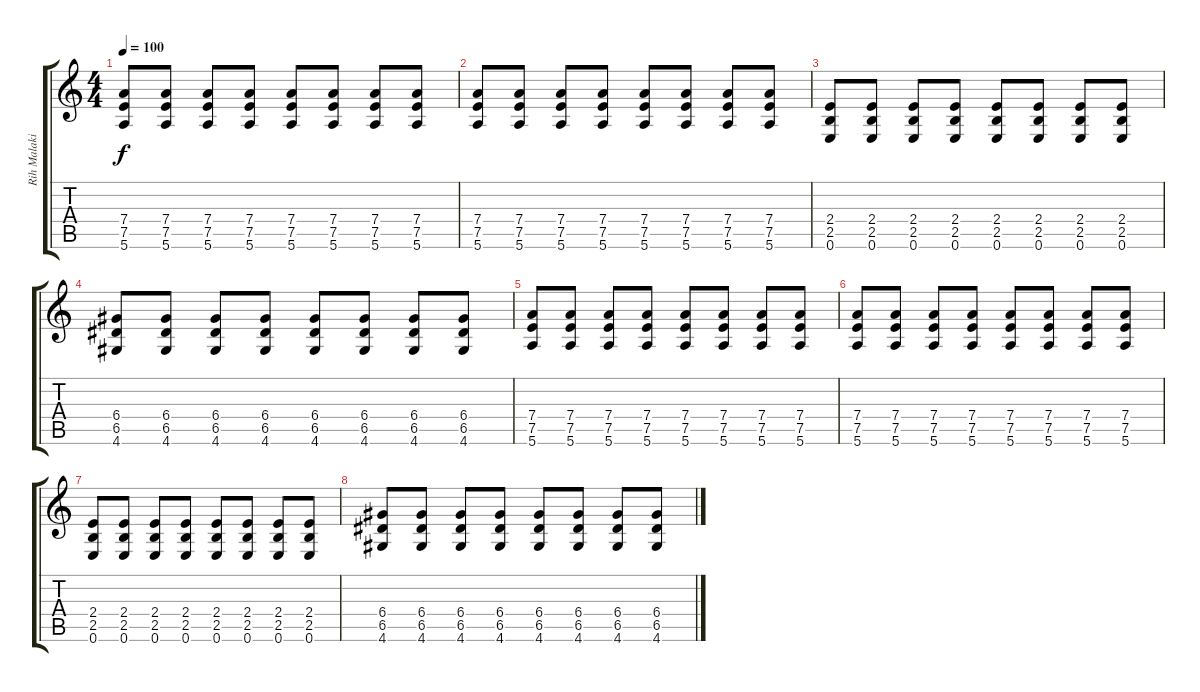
\track ("Rih Malakian" "Rih Malaki") {instrument distortionguitar}
\staff {score tabs}
\tuning (E4 B3 G3 D3 A2 E2) {hide}
\ts (4 4)
\tempo 100
\clef g2
\ks c
(7.4 7.5 5.6).8{dy f} (7.4 7.5 5.6).8 (7.4 7.5 5.6).8 (7.4 7.5 5.6).8 (7.4 7.5 5.6).8 (7.4 7.5 5.6).8 (7.4 7.5 5.6).8 (7.4 7.5 5.6).8 |
(7.4 7.5 5.6).8 (7.4 7.5 5.6).8 (7.4 7.5 5.6).8 (7.4 7.5 5.6).8 (7.4 7.5 5.6).8 (7.4 7.5 5.6).8 (7.4 7.5 5.6).8 (7.4 7.5 5.6).8 |
(2.4 2.5 0.6).8 (2.4 2.5 0.6).8 (2.4 2.5 0.6).8 (2.4 2.5 0.6).8 (2.4 2.5 0.6).8 (2.4 2.5 0.6).8 (2.4 2.5 0.6).8 (2.4 2.5 0.6).8 |
(6.4 6.5 4.6).8 (6.4 6.5 4.6).8 (6.4 6.5 4.6).8 (6.4 6.5 4.6).8 (6.4 6.5 4.6).8 (6.4 6.5 4.6).8 (6.4 6.5 4.6).8 (6.4 6.5 4.6).8 |
(7.4 7.5 5.6).8 (7.4 7.5 5.6).8 (7.4 7.5 5.6).8 (7.4 7.5 5.6).8 (7.4 7.5 5.6).8 (7.4 7.5 5.6).8 (7.4 7.5 5.6).8 (7.4 7.5 5.6).8 |
(7.4 7.5 5.6).8 (7.4 7.5 5.6).8 (7.4 7.5 5.6).8 (7.4 7.5 5.6).8 (7.4 7.5 5.6).8 (7.4 7.5 5.6).8 (7.4 7.5 5.6).8 (7.4 7.5 5.6).8 |
(2.4 2.5 0.6).8 (2.4 2.5 0.6).8 (2.4 2.5 0.6).8 (2.4 2.5 0.6).8 (2.4 2.5 0.6).8 (2.4 2.5 0.6).8 (2.4 2.5 0.6).8 (2.4 2.5 0.6).8 |
(6.4 6.5 4.6).8 (6.4 6.5 4.6).8 (6.4 6.5 4.6).8 (6.4 6.5 4.6).8 (6.4 6.5 4.6).8 (6.4 6.5 4.6).8 (6.4 6.5 4.6).8 (6.4 6.5 4.6).8
